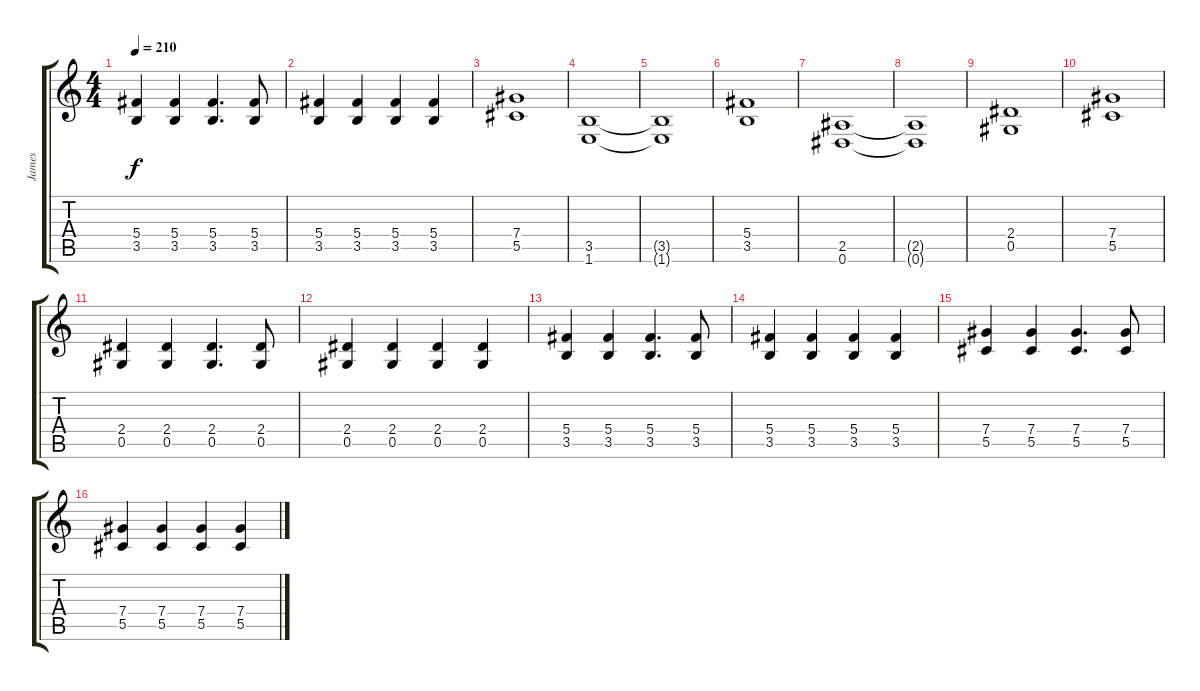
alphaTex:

\track ("James" "James") {instrument distortionguitar}
\staff {score tabs}
\tuning (Eb4 Bb3 Gb3 Db3 Ab2 Eb2) {hide}
\ts (4 4)
\tempo 210
\clef g2
\ks c
(5.4 3.5).4{dy f} (5.4 3.5).4 (5.4 3.5).4{d} (5.4 3.5).8 |
(5.4 3.5).4 (5.4 3.5).4 (5.4 3.5).4 (5.4 3.5).4 |
(7.4 5.5).1 |
(3.5 1.6).1 |
(3.5{t} 1.6{t}).1 |
(5.4 3.5).1 |
(2.5 0.6).1 |
(2.5{t} 0.6{t}).1 |
(2.4 0.5).1 |
(7.4 5.5).1 |
(2.4 0.5).4 (2.4 0.5).4 (2.4 0.5).4{d} (2.4 0.5).8 |
(2.4 0.5).4 (2.4 0.5).4 (2.4 0.5).4 (2.4 0.5).4 |
(5.4 3.5).4 (5.4 3.5).4 (5.4 3.5).4{d} (5.4 3.5).8 |
(5.4 3.5).4 (5.4 3.5).4 (5.4 3.5).4 (5.4 3.5).4 |
(7.4 5.5).4 (7.4 5.5).4 (7.4 5.5).4{d} (7.4 5.5).8 |
(7.4 5.5).4 (7.4 5.5).4 (7.4 5.5).4 (7.4 5.5).4
